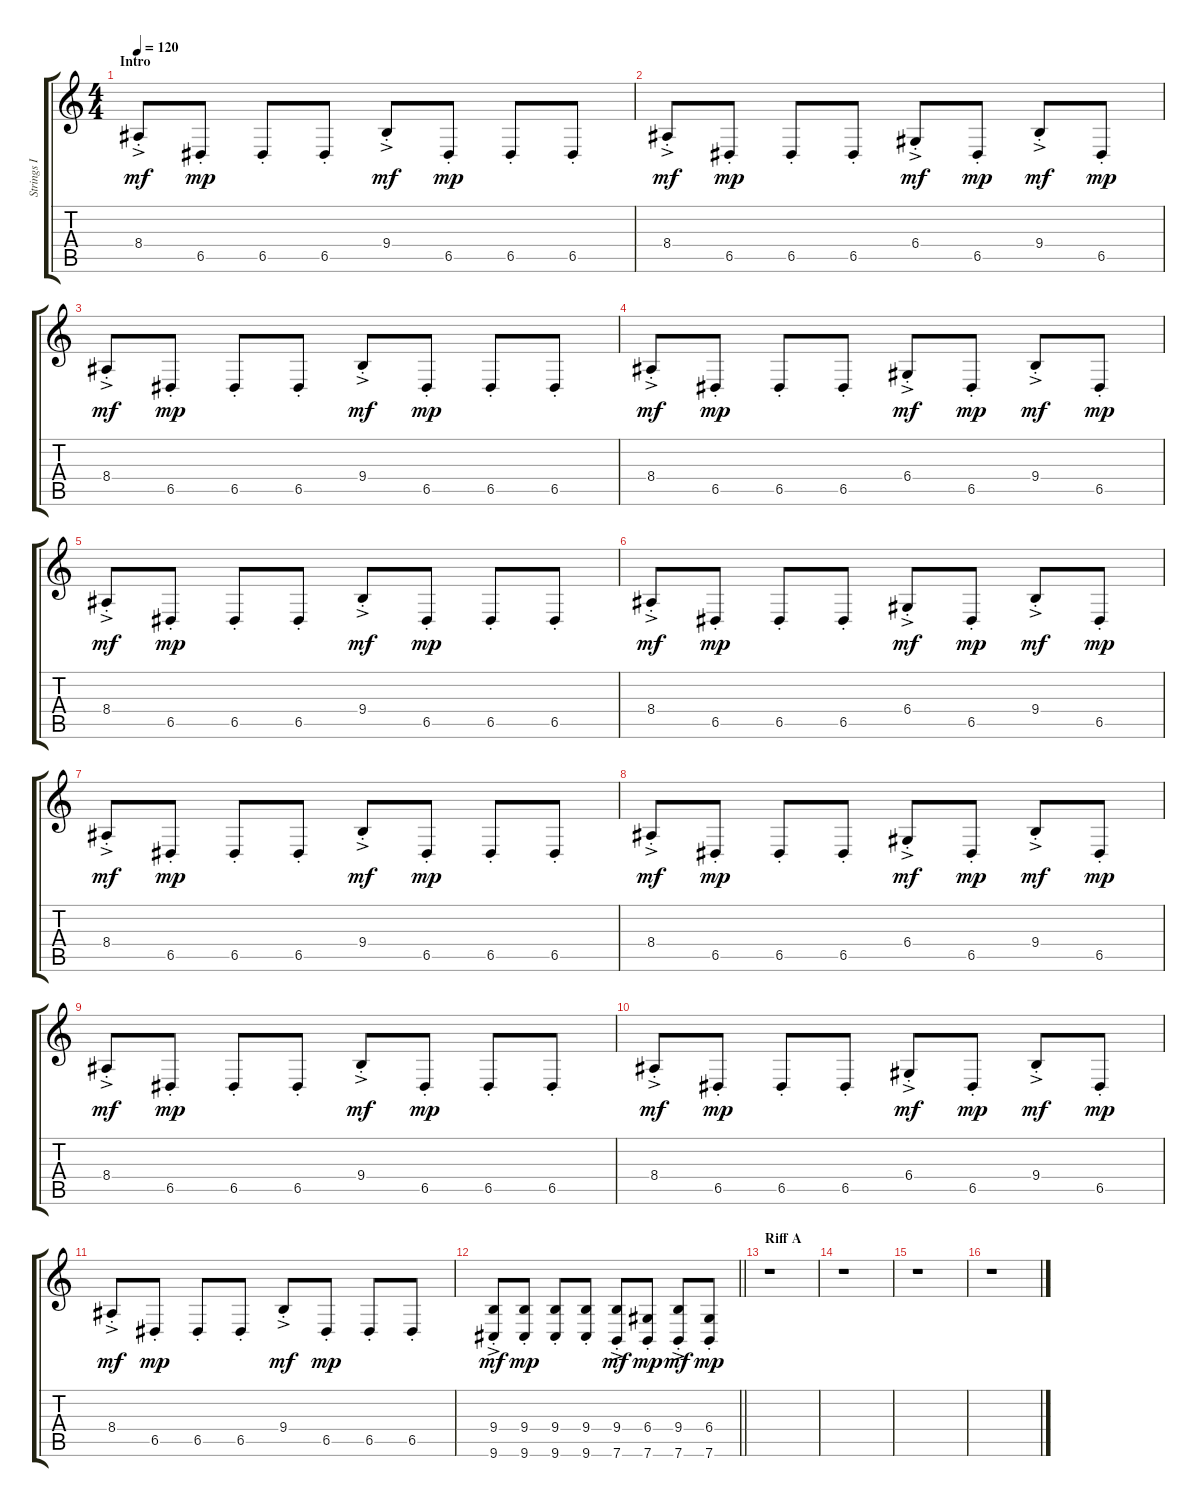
\track ("Strings I" "Strings I") {instrument stringensemble1}
\staff {score tabs}
\tuning (E4 B3 G3 D3 A2 E2) {hide}
\ts (4 4)
\section ("" "Intro")
\tempo 120
\clef g2
\ks c
8.4{ac st}.8{dy mf instrument stringensemble1} 6.5{st}.8{dy mp} 6.5{st}.8 6.5{st}.8 9.4{ac st}.8{dy mf} 6.5{st}.8{dy mp} 6.5{st}.8 6.5{st}.8 |
8.4{ac st}.8{dy mf} 6.5{st}.8{dy mp} 6.5{st}.8 6.5{st}.8 6.4{ac st}.8{dy mf} 6.5{st}.8{dy mp} 9.4{ac st}.8{dy mf} 6.5{st}.8{dy mp} |
8.4{ac st}.8{dy mf} 6.5{st}.8{dy mp} 6.5{st}.8 6.5{st}.8 9.4{ac st}.8{dy mf} 6.5{st}.8{dy mp} 6.5{st}.8 6.5{st}.8 |
8.4{ac st}.8{dy mf} 6.5{st}.8{dy mp} 6.5{st}.8 6.5{st}.8 6.4{ac st}.8{dy mf} 6.5{st}.8{dy mp} 9.4{ac st}.8{dy mf} 6.5{st}.8{dy mp} |
8.4{ac st}.8{dy mf} 6.5{st}.8{dy mp} 6.5{st}.8 6.5{st}.8 9.4{ac st}.8{dy mf} 6.5{st}.8{dy mp} 6.5{st}.8 6.5{st}.8 |
8.4{ac st}.8{dy mf} 6.5{st}.8{dy mp} 6.5{st}.8 6.5{st}.8 6.4{ac st}.8{dy mf} 6.5{st}.8{dy mp} 9.4{ac st}.8{dy mf} 6.5{st}.8{dy mp} |
8.4{ac st}.8{dy mf} 6.5{st}.8{dy mp} 6.5{st}.8 6.5{st}.8 9.4{ac st}.8{dy mf} 6.5{st}.8{dy mp} 6.5{st}.8 6.5{st}.8 |
8.4{ac st}.8{dy mf} 6.5{st}.8{dy mp} 6.5{st}.8 6.5{st}.8 6.4{ac st}.8{dy mf} 6.5{st}.8{dy mp} 9.4{ac st}.8{dy mf} 6.5{st}.8{dy mp} |
8.4{ac st}.8{dy mf} 6.5{st}.8{dy mp} 6.5{st}.8 6.5{st}.8 9.4{ac st}.8{dy mf} 6.5{st}.8{dy mp} 6.5{st}.8 6.5{st}.8 |
8.4{ac st}.8{dy mf} 6.5{st}.8{dy mp} 6.5{st}.8 6.5{st}.8 6.4{ac st}.8{dy mf} 6.5{st}.8{dy mp} 9.4{ac st}.8{dy mf} 6.5{st}.8{dy mp} |
8.4{ac st}.8{dy mf} 6.5{st}.8{dy mp} 6.5{st}.8 6.5{st}.8 9.4{ac st}.8{dy mf} 6.5{st}.8{dy mp} 6.5{st}.8 6.5{st}.8 |
\barLineRight lightlight
(9.4{ac st} 9.6{ac st}).8{dy mf} (9.4{st} 9.6{st}).8{dy mp} (9.4{st} 9.6{st}).8 (9.4{st} 9.6{st}).8 (9.4{ac st} 7.6{ac st}).8{dy mf} (6.4{st} 7.6{st}).8{dy mp} (9.4{ac st} 7.6{ac st}).8{dy mf} (6.4{st} 7.6{st}).8{dy mp} |
\section ("" "Riff A")
r.1 |
r.1 |
r.1 |
r.1
